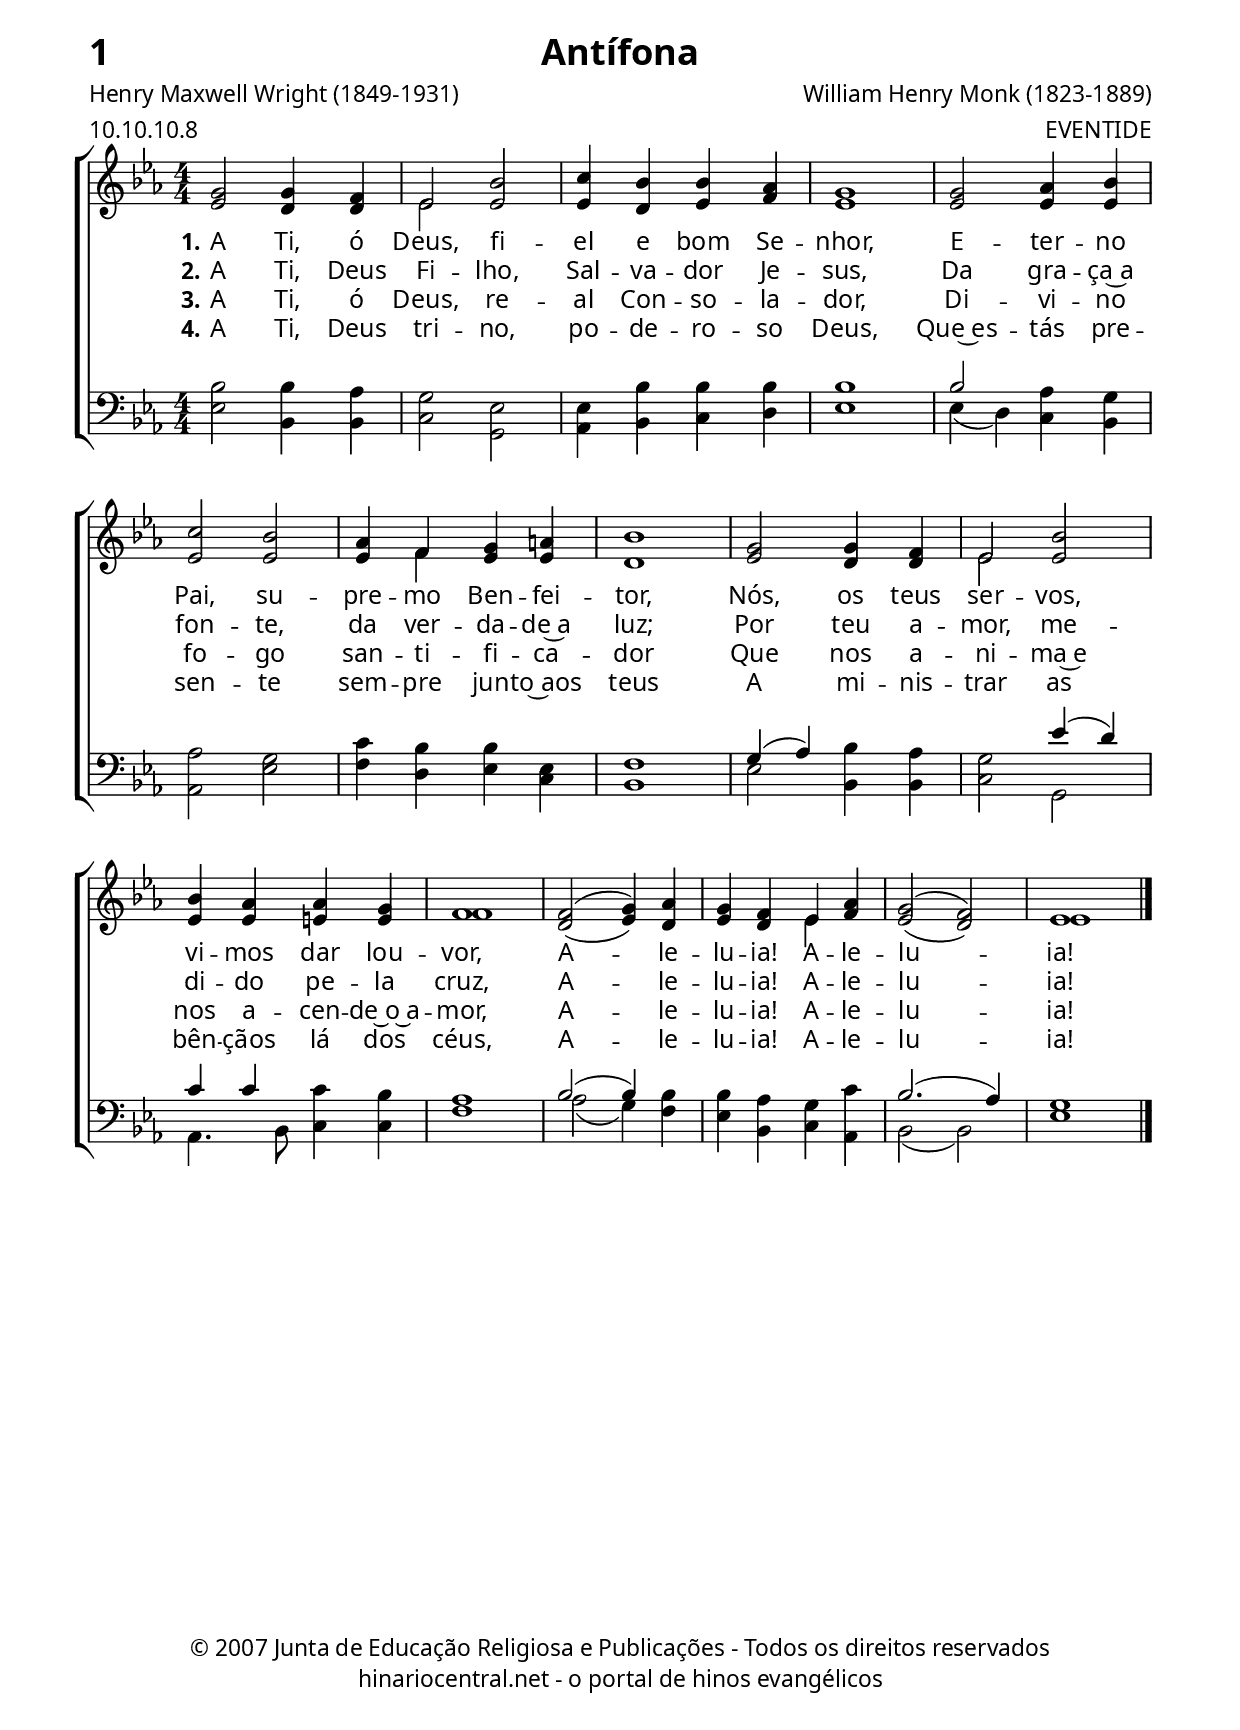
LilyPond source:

\version "2.22.1"

%% Header %%
scriptureAllusion = ""
hymnNumber = "1"
title = "Antífona"
composer = "William Henry Monk (1823-1889)"
author = "Henry Maxwell Wright (1849-1931)"
translator = ""
tune = "EVENTIDE"
meter = "10.10.10.8"
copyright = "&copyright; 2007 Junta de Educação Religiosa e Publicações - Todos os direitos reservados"

%% aditional variables %%
lyricsDistance = #2.5
metronome = \tempo 4=86
global = {
  \key ees \major
  \time 4/4
  \numericTimeSignature
  \set Staff.autoBeaming = ##f
  \set doubleSlurs = ##t
}

%%%%%%%%%%%
%% Notes %%
%%%%%%%%%%%

soprano = \relative c'' {
  \global
  \stemUp
  g2 g4 f ees2 bes' c4 bes bes aes g1
  g2 aes4 bes c2 bes aes4 f g a bes1
  g2 g4 f ees2 bes' bes4 aes aes g f1
  f2 (g4) aes g f ees aes g2 (f) ees1 \bar "|."
}

alto = \relative c' {
  \global
  ees2 d4 d ees2 ees ees4 d ees f ees1
  ees2 ees4 ees ees2 ees ees4 f ees ees d1
  ees2 d4 d ees2 ees ees4 ees e e f1
  d2 (ees4) d ees d ees f ees2 (d) ees1
}

tenor = \relative c' {
  \global
  bes2 bes4 aes g2 ees ees4 bes' bes bes bes1
  bes2 aes4 g aes2 g c4 bes bes ees, f1
  g4 (aes) bes aes g2 ees'4 (d) c c c bes aes1
  bes2 (bes4) bes bes aes g c bes2. (aes4) g1
}

bass = \relative c {
  \global
  \stemDown
  ees2 bes4 bes c2 g aes4 bes c d ees1
  ees4 (d) c bes aes2 ees' f4 d ees c bes1
  ees2 bes4 bes c2 g aes4. bes8 c4 c f1
  aes2 (g4) f ees bes c aes bes2 (bes) ees1
}

%%%%%%%%%%%%
%% Lyrics %%
%%%%%%%%%%%%

verseOne = \lyricmode {
  \set stanza = "1."
  A Ti, ó Deus, fi -- el e bom Se -- nhor,
  E -- ter -- no Pai, su -- pre -- mo Ben -- fei -- tor,
  Nós, os teus ser -- vos, vi -- mos dar lou -- vor,
  A -- le -- lu -- ia! A -- le -- lu -- ia!
}

verseTwo = \lyricmode {
  \set stanza = "2."
  A Ti, Deus Fi -- lho, Sal -- va -- dor Je -- sus,
  Da gra -- ça~a fon -- te, da ver -- da -- de~a luz;
  Por teu a -- mor, me -- di -- do pe -- la cruz,
  A -- le -- lu -- ia! A -- le -- lu -- ia!
}

verseThree = \lyricmode {
  \set stanza = "3."
  A Ti, ó Deus, re -- al Con -- so -- la -- dor,
  Di -- vi -- no fo -- go san -- ti -- fi -- ca -- dor
  Que nos a -- ni -- ma~e nos a -- cen -- de~o~a -- mor,
  A -- le -- lu -- ia! A -- le -- lu -- ia!
}

verseFour = \lyricmode {
  \set stanza = "4."
  A Ti, Deus tri -- no, po -- de -- ro -- so Deus,
  Que~es -- tás pre -- sen -- te sem -- pre jun -- to~aos teus
  A mi -- nis -- trar as bên -- çãos lá dos céus,
  A -- le -- lu -- ia! A -- le -- lu -- ia!
}

verseFive = \lyricmode {
  % \set stanza = "5."
  % Lyrics follow here.
}

verseSix = \lyricmode {
  % \set stanza = "5."
  % Lyrics follow here.
}

verseSeven = \lyricmode {
  % \set stanza = "5."
  % Lyrics follow here.
}

\include "../include/hymn-common.ly"
